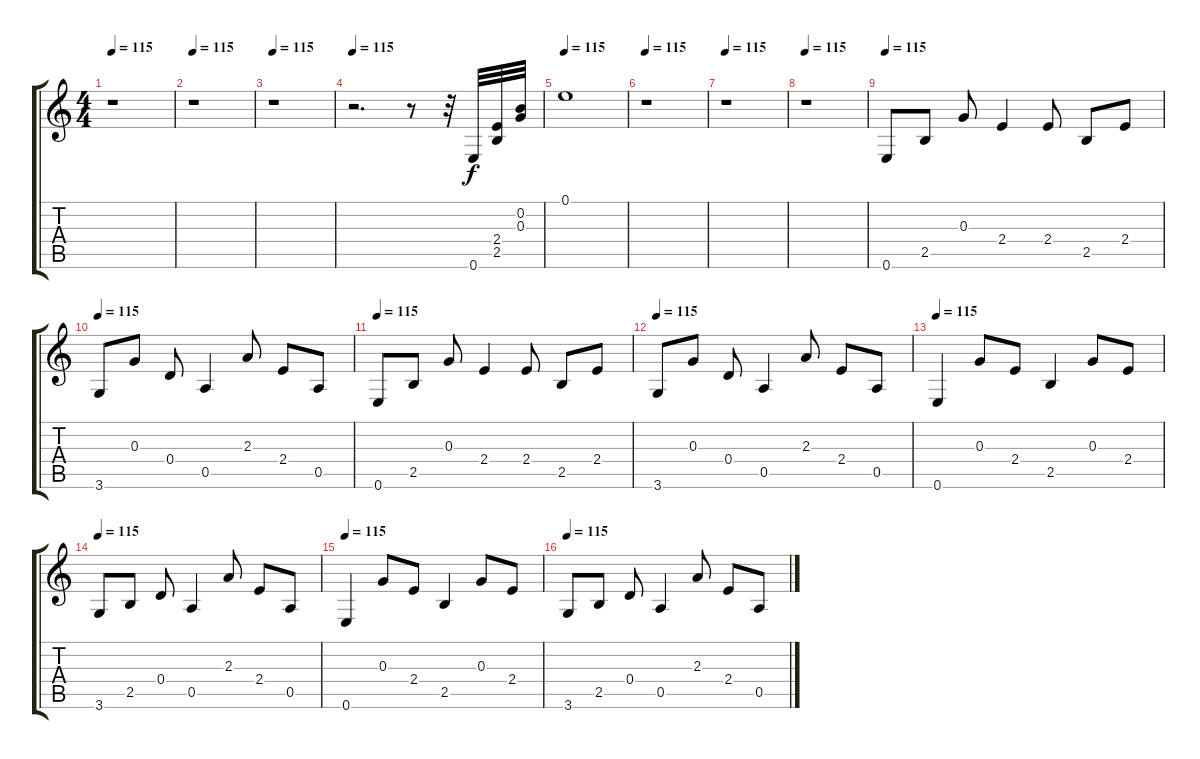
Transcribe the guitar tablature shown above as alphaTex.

\track "" {instrument acousticguitarsteel}
\staff {score tabs}
\tuning (E4 B3 G3 D3 A2 E2) {hide}
\ts (4 4)
\tempo 115
\clef g2
\ks c
r.1{dy f instrument acousticguitarsteel} |
\tempo 115
r.1 |
\tempo 115
r.1 |
\tempo 115
r.2{d} r.8 r.32 0.6.32 (2.4 2.5).32 (0.2 0.3).32 |
\tempo 115
0.1.1 |
\tempo 115
r.1 |
\tempo 115
r.1 |
\tempo 115
r.1 |
\tempo 115
0.6.8 2.5.8 0.3.8 2.4.4 2.4.8 2.5.8 2.4.8 |
\tempo 115
3.6.8 0.3.8 0.4.8 0.5.4 2.3.8 2.4.8 0.5.8 |
\tempo 115
0.6.8 2.5.8 0.3.8 2.4.4 2.4.8 2.5.8 2.4.8 |
\tempo 115
3.6.8 0.3.8 0.4.8 0.5.4 2.3.8 2.4.8 0.5.8 |
\tempo 115
0.6.4 0.3.8 2.4.8 2.5.4 0.3.8 2.4.8 |
\tempo 115
3.6.8 2.5.8 0.4.8 0.5.4 2.3.8 2.4.8 0.5.8 |
\tempo 115
0.6.4 0.3.8 2.4.8 2.5.4 0.3.8 2.4.8 |
\tempo 115
3.6.8 2.5.8 0.4.8 0.5.4 2.3.8 2.4.8 0.5.8
